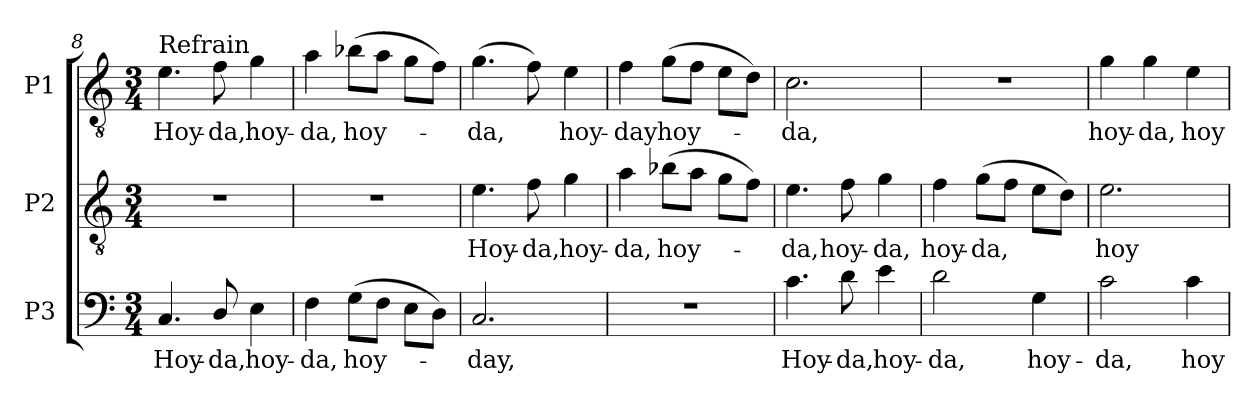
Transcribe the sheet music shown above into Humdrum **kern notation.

**kern	**text	**kern	**text	**kern	**text
*part3	*part3	*part2	*part2	*part1	*part1
*staff3	*staff3	*staff2	*staff2	*staff1	*staff1
*I"P3	*	*I"P2	*	*I"P1	*
!!LO:LB:g=z
*clefF4	*	*clefGv2	*	*clefGv2	*
*	*	*ITrd7c12	*	*ITrd7c12	*
*k[]	*	*k[]	*	*k[]	*
*C:	*	*C:	*	*C:	*
*M3/4	*	*M3/4	*	*M3/4	*
=8	=8	=8	=8	=8	=8
!	!LO:LY:b:color=#000000	!LO:N:vis=1	!	!	!
!	!	!	!	!LO:TX:a:t=Refrain	!
!	!	!	!	!	!LO:LY:b:color=#000000
4.Ci/	Hoy-	2.r	.	4.Ei\	Hoy-
!	!LO:LY:b:color=#000000	!	!	!	!
!	!	!	!	!	!LO:LY:b:color=#000000
8Di/	-da,	.	.	8Fi\	-da,
!	!LO:LY:b:color=#000000	!	!	!	!
!	!	!	!	!	!LO:LY:b:color=#000000
4Ei\	hoy-	.	.	4Gi\	hoy-
=9	=9	=9	=9	=9	=9
!	!LO:LY:b:color=#000000	!LO:N:vis=1	!	!	!
!	!	!	!	!	!LO:LY:b:color=#000000
4Fi\	-da,	2.r	.	4Ai\	-da,
!	!LO:LY:b:color=#000000	!	!	!	!
!	!	!	!	!	!LO:LY:b:color=#000000
(8Gi\L	hoy-	.	.	(8B-Xi\L	hoy-
8Fi\J	.	.	.	8Ai\J	.
8Ei\L	.	.	.	8Gi\L	.
8Di\J)	.	.	.	8Fi\J)	.
=10	=10	=10	=10	=10	=10
!	!LO:LY:b:color=#000000	!	!	!	!
!	!	!	!LO:LY:b:color=#000000	!	!
!	!	!	!	!	!LO:LY:b:color=#000000
2.Ci/	-day,	4.Ei\	Hoy-	(4.Gi\	-da,
!	!	!	!LO:LY:b:color=#000000	!	!
.	.	8Fi\	-da,	8Fi\)	.
!	!	!	!LO:LY:b:color=#000000	!	!
!	!	!	!	!	!LO:LY:b:color=#000000
.	.	4Gi\	hoy-	4Ei\	hoy-
=11	=11	=11	=11	=11	=11
!LO:N:vis=1	!	!	!	!	!
!	!	!	!LO:LY:b:color=#000000	!	!
!	!	!	!	!	!LO:LY:b:color=#000000
2.r	.	4Ai\	-da,	4Fi\	-day
!	!	!	!LO:LY:b:color=#000000	!	!
!	!	!	!	!	!LO:LY:b:color=#000000
.	.	(8B-Xi\L	hoy-	(8Gi\L	hoy-
.	.	8Ai\J	.	8Fi\J	.
.	.	8Gi\L	.	8Ei\L	.
.	.	8Fi\J)	.	8Di\J)	.
=12	=12	=12	=12	=12	=12
!	!LO:LY:b:color=#000000	!	!	!	!
!	!	!	!LO:LY:b:color=#000000	!	!
!	!	!	!	!	!LO:LY:b:color=#000000
4.ci\	Hoy-	4.Ei\	-da,	2.Ci\	-da,
!	!LO:LY:b:color=#000000	!	!	!	!
!	!	!	!LO:LY:b:color=#000000	!	!
8di\	-da,	8Fi\	hoy-	.	.
!	!LO:LY:b:color=#000000	!	!	!	!
!	!	!	!LO:LY:b:color=#000000	!	!
4ei\	hoy-	4Gi\	-da,	.	.
!!LO:LB:g=z
=13	=13	=13	=13	=13	=13
!	!LO:LY:b:color=#000000	!	!	!	!
!	!	!	!LO:LY:b:color=#000000	!LO:N:vis=1	!
2di\	-da,	4Fi\	hoy-	2.r	.
!	!	!	!LO:LY:b:color=#000000	!	!
.	.	(8Gi\L	-da,	.	.
.	.	8Fi\J	.	.	.
!	!LO:LY:b:color=#000000	!	!	!	!
4Gi\	hoy-	8Ei\L	.	.	.
.	.	8Di\J)	.	.	.
=14	=14	=14	=14	=14	=14
!	!LO:LY:b:color=#000000	!	!	!	!
!	!	!	!LO:LY:b:color=#000000	!	!
!	!	!	!	!	!LO:LY:b:color=#000000
2ci\	-da,	2.Ei\	hoy-	4Gi\	hoy-
!	!	!	!	!	!LO:LY:b:color=#000000
.	.	.	.	4Gi\	-da,
!	!LO:LY:b:color=#000000	!	!	!	!
!	!	!	!	!	!LO:LY:b:color=#000000
4ci\	hoy-	.	.	4Ei\	hoy-
=	=	=	=	=	=
*-	*-	*-	*-	*-	*-
